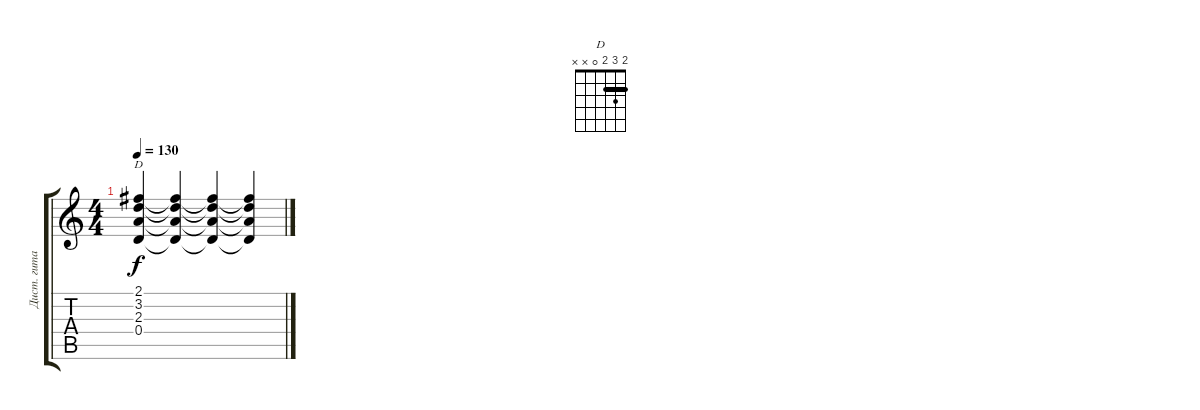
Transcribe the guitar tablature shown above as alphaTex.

\track ("Дист. гитара" "Дист. гита") {instrument distortionguitar}
\staff {score tabs}
\tuning (E4 B3 G3 D3 A2 E2) {hide}
\chord ("D" 2 3 2 0 x x) {barre 2}
\ts (4 4)
\tempo 130
\clef g2
\ks c
(2.1 3.2 2.3 0.4).4{ch "D" dy f} (2.1{t} 3.2{t} 2.3{t} 0.4{t}).4 (2.1{t} 3.2{t} 2.3{t} 0.4{t}).4 (2.1{t} 3.2{t} 2.3{t} 0.4{t}).4
